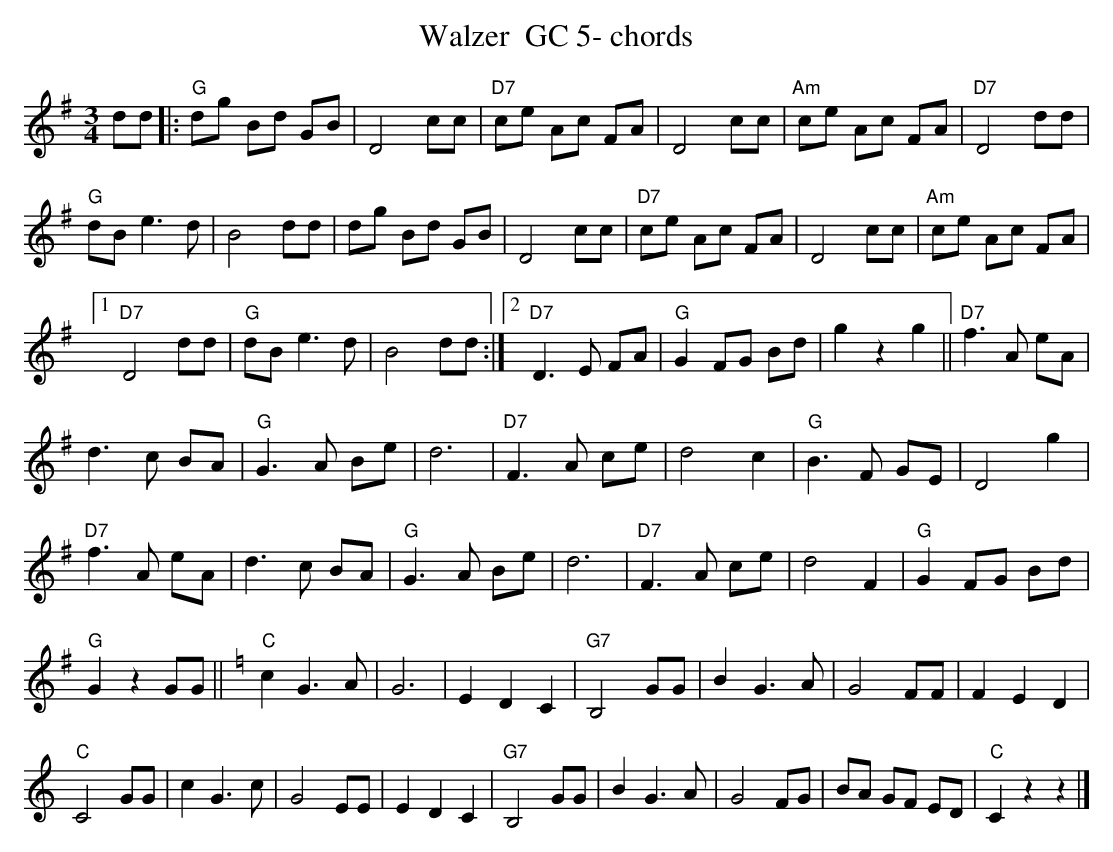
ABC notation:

X:1
T:Walzer  GC 5- chords
M:3/4
L:1/8
K:Gmaj%%MIDI gchordon
dd |: "G"dg Bd GB | D4cc | "D7"ce Ac FA | D4cc | "Am"ce Ac FA | "D7"D4dd |
"G"dB e3d | B4dd | dg Bd GB | D4cc | "D7"ce Ac FA | D4cc | "Am"ce Ac FA |1
"D7"D4dd | "G"dBe3d | B4dd :|2 "D7"D3E FA | "G"G2FG Bd | g2z2g2 || [L:1/4] "D7"f>A e/2A/2 |
d>c B/2A/2 | "G"G>A B/2e/2 | d3 | "D7"F>A c/2e/2 | d2c | "G"B>F G/2E/2 | D2g |
"D7"f>A e/2A/2 | d>c B/2A/2 | "G"G>A B/2e/2 | d3 | "D7"F>A c/2e/2 | d2F | "G"G F/2G/2 B/2d/2 |
"G"GzG/2G/2 || [K:Cmaj] "C"cG>A | G3 | EDC | "G7"B,2G/2G/2 | BG>A | G2F/2F/2 | FED |
"C"C2G/2G/2 | cG>c | G2E/2E/2 | EDC | "G7"B,2G/2G/2 | BG>A | G2F/2G/2 | B/2A/2 G/2F/2 E/2D/2 | "C"Czz |]
